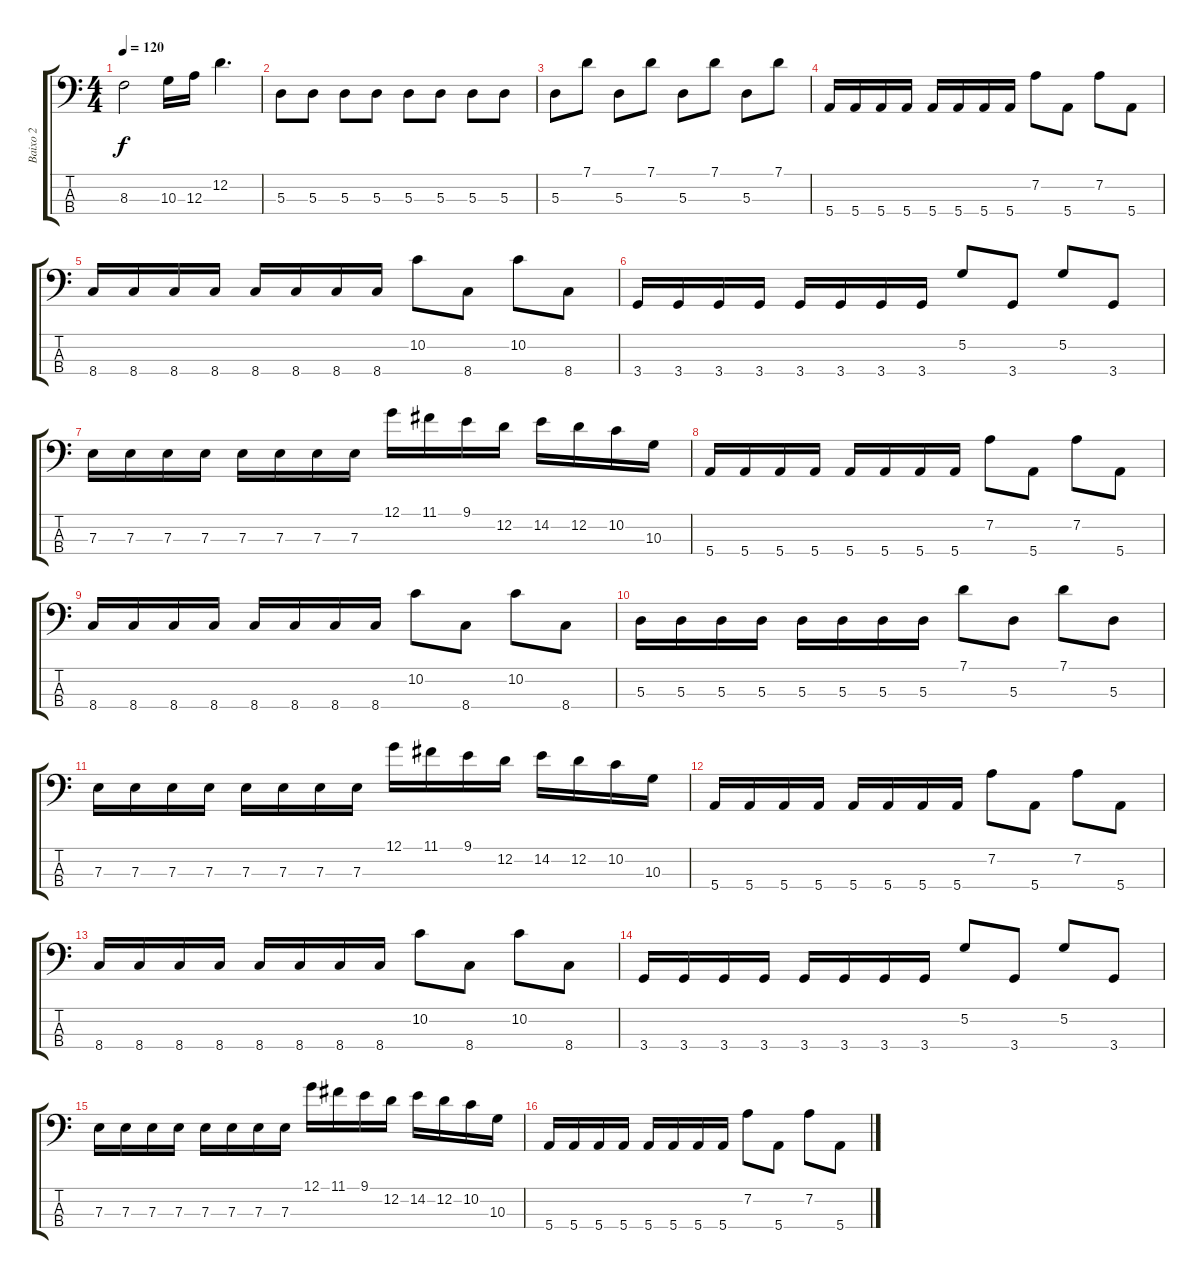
\track ("Baixo 2" "Baixo 2") {instrument electricbassfinger}
\staff {score tabs}
\tuning (G2 D2 A1 E1) {hide}
\ts (4 4)
\tempo 120
\clef f4
\ks c
8.3.2{dy f} 10.3.16 12.3.16 12.2.4{d} |
5.3.8 5.3.8 5.3.8 5.3.8 5.3.8 5.3.8 5.3.8 5.3.8 |
5.3.8 7.1.8 5.3.8 7.1.8 5.3.8 7.1.8 5.3.8 7.1.8 |
5.4.16 5.4.16 5.4.16 5.4.16 5.4.16 5.4.16 5.4.16 5.4.16 7.2.8 5.4.8 7.2.8 5.4.8 |
8.4.16 8.4.16 8.4.16 8.4.16 8.4.16 8.4.16 8.4.16 8.4.16 10.2.8 8.4.8 10.2.8 8.4.8 |
3.4.16 3.4.16 3.4.16 3.4.16 3.4.16 3.4.16 3.4.16 3.4.16 5.2.8 3.4.8 5.2.8 3.4.8 |
7.3.16 7.3.16 7.3.16 7.3.16 7.3.16 7.3.16 7.3.16 7.3.16 12.1.16 11.1.16 9.1.16 12.2.16 14.2.16 12.2.16 10.2.16 10.3.16 |
5.4.16 5.4.16 5.4.16 5.4.16 5.4.16 5.4.16 5.4.16 5.4.16 7.2.8 5.4.8 7.2.8 5.4.8 |
8.4.16 8.4.16 8.4.16 8.4.16 8.4.16 8.4.16 8.4.16 8.4.16 10.2.8 8.4.8 10.2.8 8.4.8 |
5.3.16 5.3.16 5.3.16 5.3.16 5.3.16 5.3.16 5.3.16 5.3.16 7.1.8 5.3.8 7.1.8 5.3.8 |
7.3.16 7.3.16 7.3.16 7.3.16 7.3.16 7.3.16 7.3.16 7.3.16 12.1.16 11.1.16 9.1.16 12.2.16 14.2.16 12.2.16 10.2.16 10.3.16 |
5.4.16 5.4.16 5.4.16 5.4.16 5.4.16 5.4.16 5.4.16 5.4.16 7.2.8 5.4.8 7.2.8 5.4.8 |
8.4.16 8.4.16 8.4.16 8.4.16 8.4.16 8.4.16 8.4.16 8.4.16 10.2.8 8.4.8 10.2.8 8.4.8 |
3.4.16 3.4.16 3.4.16 3.4.16 3.4.16 3.4.16 3.4.16 3.4.16 5.2.8 3.4.8 5.2.8 3.4.8 |
7.3.16 7.3.16 7.3.16 7.3.16 7.3.16 7.3.16 7.3.16 7.3.16 12.1.16 11.1.16 9.1.16 12.2.16 14.2.16 12.2.16 10.2.16 10.3.16 |
5.4.16 5.4.16 5.4.16 5.4.16 5.4.16 5.4.16 5.4.16 5.4.16 7.2.8 5.4.8 7.2.8 5.4.8
